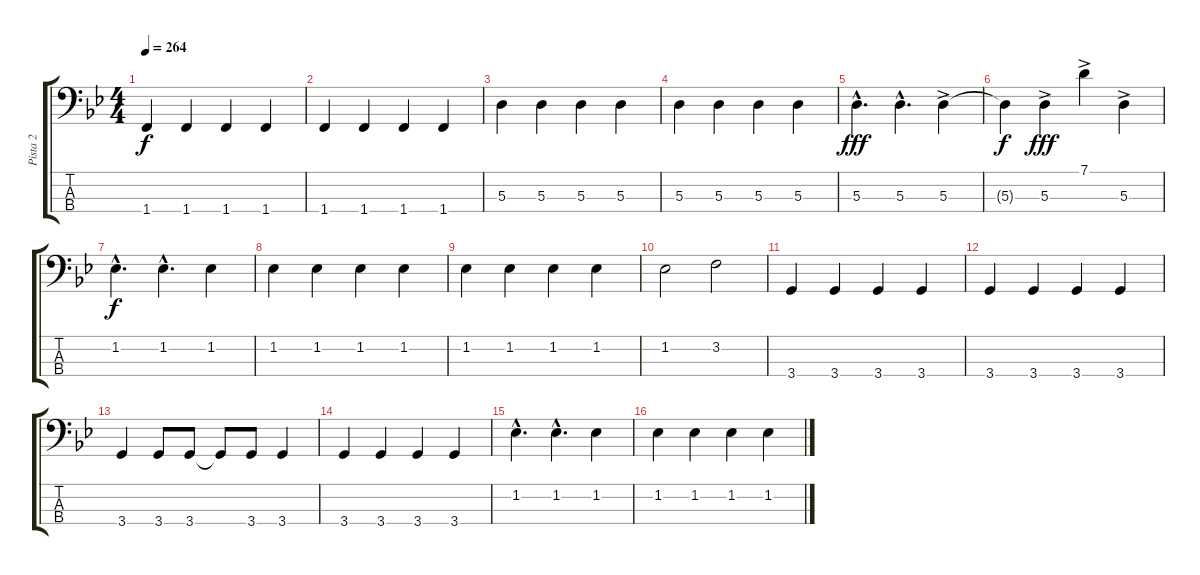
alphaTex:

\track ("Pista 2" "Pista 2") {instrument electricbassfinger}
\staff {score tabs}
\tuning (G2 D2 A1 E1) {hide}
\ts (4 4)
\tempo 264
\clef f4
\ks bb
1.4.4{dy f} 1.4.4 1.4.4 1.4.4 |
1.4.4 1.4.4 1.4.4 1.4.4 |
5.3.4 5.3.4 5.3.4 5.3.4 |
5.3.4 5.3.4 5.3.4 5.3.4 |
5.3{hac}.4{d dy fff} 5.3{hac}.4{d} 5.3{ac}.4 |
5.3{t}.4{dy f} 5.3{ac}.4{dy fff} 7.1{ac}.4 5.3{ac}.4 |
1.2{hac}.4{d dy f} 1.2{hac}.4{d} 1.2.4 |
1.2.4 1.2.4 1.2.4 1.2.4 |
1.2.4 1.2.4 1.2.4 1.2.4 |
1.2.2 3.2.2 |
3.4.4 3.4.4 3.4.4 3.4.4 |
3.4.4 3.4.4 3.4.4 3.4.4 |
3.4.4 3.4.8 3.4.8 3.4{t}.8 3.4.8 3.4.4 |
3.4.4 3.4.4 3.4.4 3.4.4 |
1.2{hac}.4{d} 1.2{hac}.4{d} 1.2.4 |
1.2.4 1.2.4 1.2.4 1.2.4
